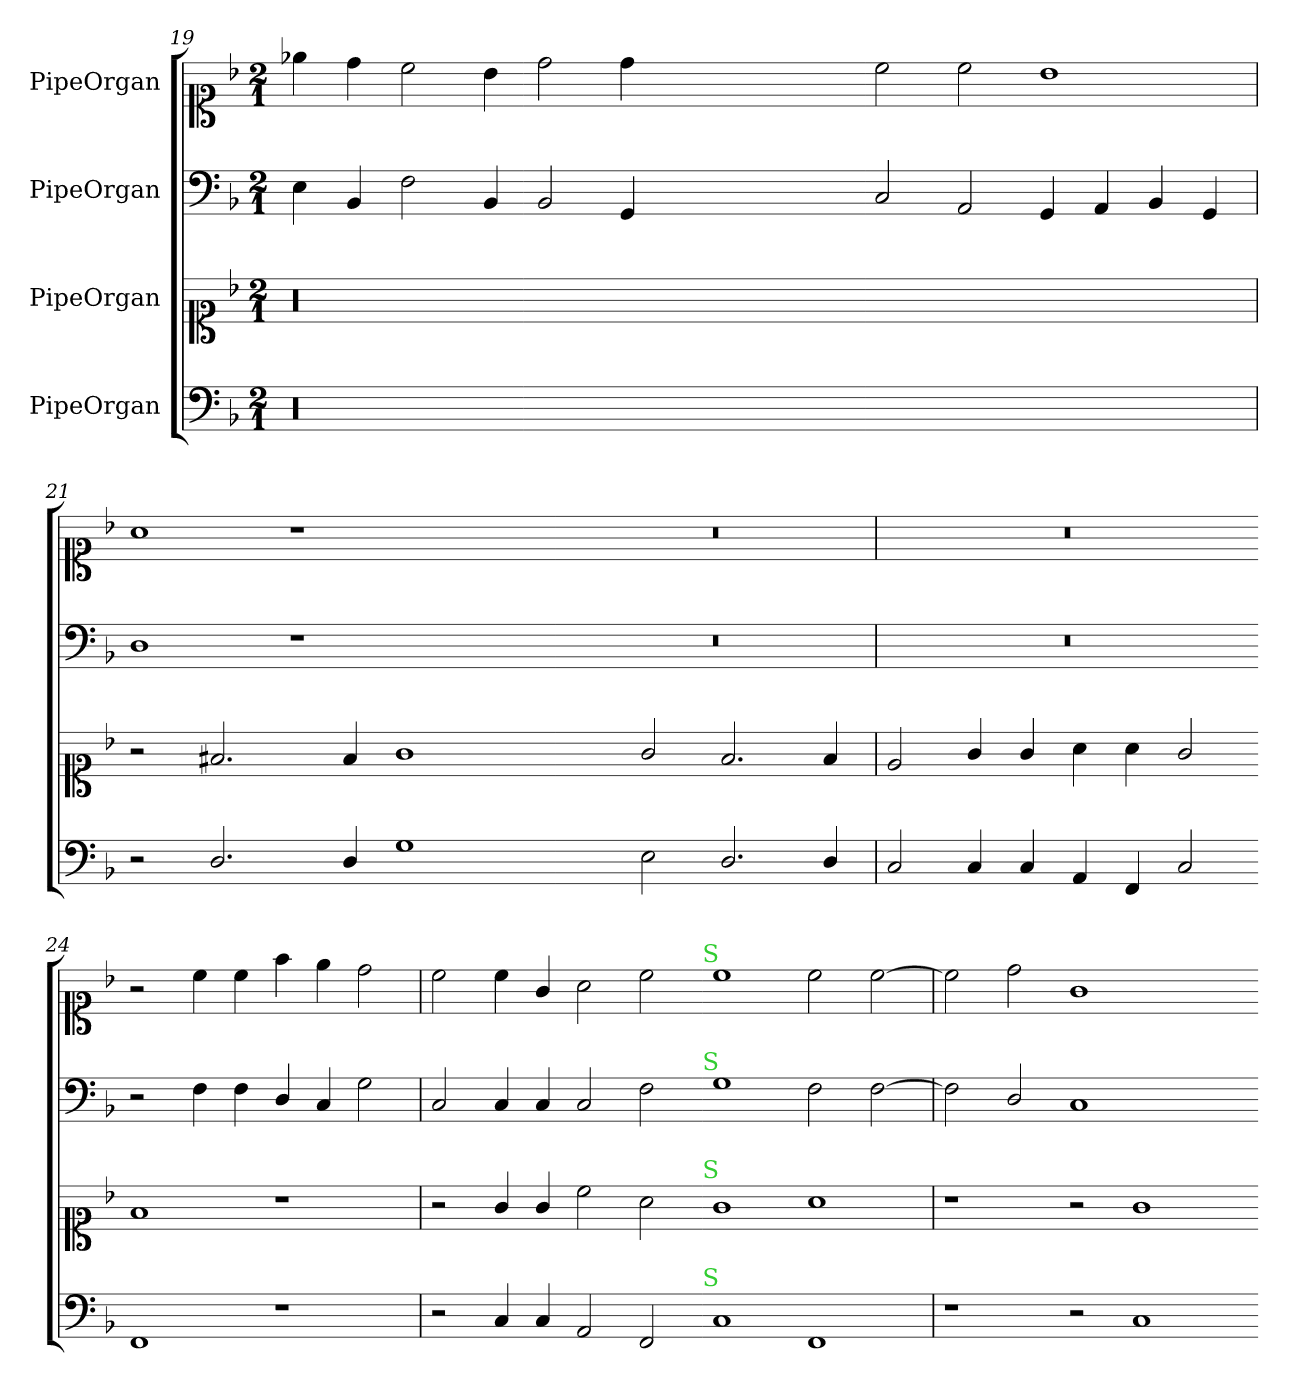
**kern	**kern	**kern	**kern
*part4	*part3	*part2	*part1
*staff4	*staff3	*staff2	*staff1
*I"PipeOrgan	*I"PipeOrgan	*I"PipeOrgan	*I"PipeOrgan
*clefF4	*clefC1	*clefF4	*clefC1
*k[b-]	*k[b-]	*k[b-]	*k[b-]
*F:	*F:	*F:	*F:
*M2/1	*M2/1	*M2/1	*M2/1
=19	=19	=19	=19
00r	00r	4E\	4ee-X\
.	.	4BB-/	4dd\
.	.	2F\	2cc\
.	.	4BB-/	4b-\
.	.	2BB-/	2dd\
.	.	4GG/	4dd\
.	.	0ryy	0ryy
=20-	=20-	=20-	=20-
0ryy	0ryy	2C/	2cc\
.	.	2AA/	2cc\
.	.	4GG/	1b-
.	.	4AA/	.
.	.	4BB-/	.
.	.	4GG/	.
=21	=21	=21	=21
2r	2r	1D	1a
2.D/	2.f#X/	.	.
.	.	1r	1r
4D/	4f#/	.	.
1G\	1g\	.	.
.	.	2ryy	2ryy
=22-	=22-	=22-	=22-
2ryy	2ryy	0r	0r
2E\	2g/	.	.
2.D/	2.f#/	.	.
4D/	4f#/	.	.
=23	=23	=23	=23
2C/	2e/	0r	0r
4C/	4g/	.	.
4C/	4g/	.	.
4AA/	4a\	.	.
4FF/	4a\	.	.
2C/	2g/	.	.
=24-	=24-	=24-	=24-
1FF	1f	2r	2r
.	.	4F\	4cc\
.	.	4F\	4cc\
1r	1r	4D/	4ff\
.	.	4C/	4ee\
.	.	2G\	2dd\
=25	=25	=25	=25
2r	2r	2C/	2cc\
4C/	4g/	4C/	4cc\
4C/	4g/	4C/	4g/
2AA/	2cc\	2C/	2a\
2FF/	2a\	2F\	2cc\
!	!	!	!LO:TX:a:color=limegreen:t=S
!	!	!LO:TX:a:color=limegreen:t=S	!
!	!LO:TX:a:color=limegreen:t=S	!	!
!LO:TX:a:color=limegreen:t=S	!	!	!
=26-	=26-	=26-	=26-
1C	1g	1G	1cc
1FF	1a	2F\	2cc\
.	.	[2F\	[2cc\
=27	=27	=27	=27
1r	1r	2F]	2cc]
.	.	2D/	2dd\
2r	2r	1C	1g
1C/	1g\	.	.
.	.	2ryy	2ryy
=-	=-	=-	=-
*-	*-	*-	*-
